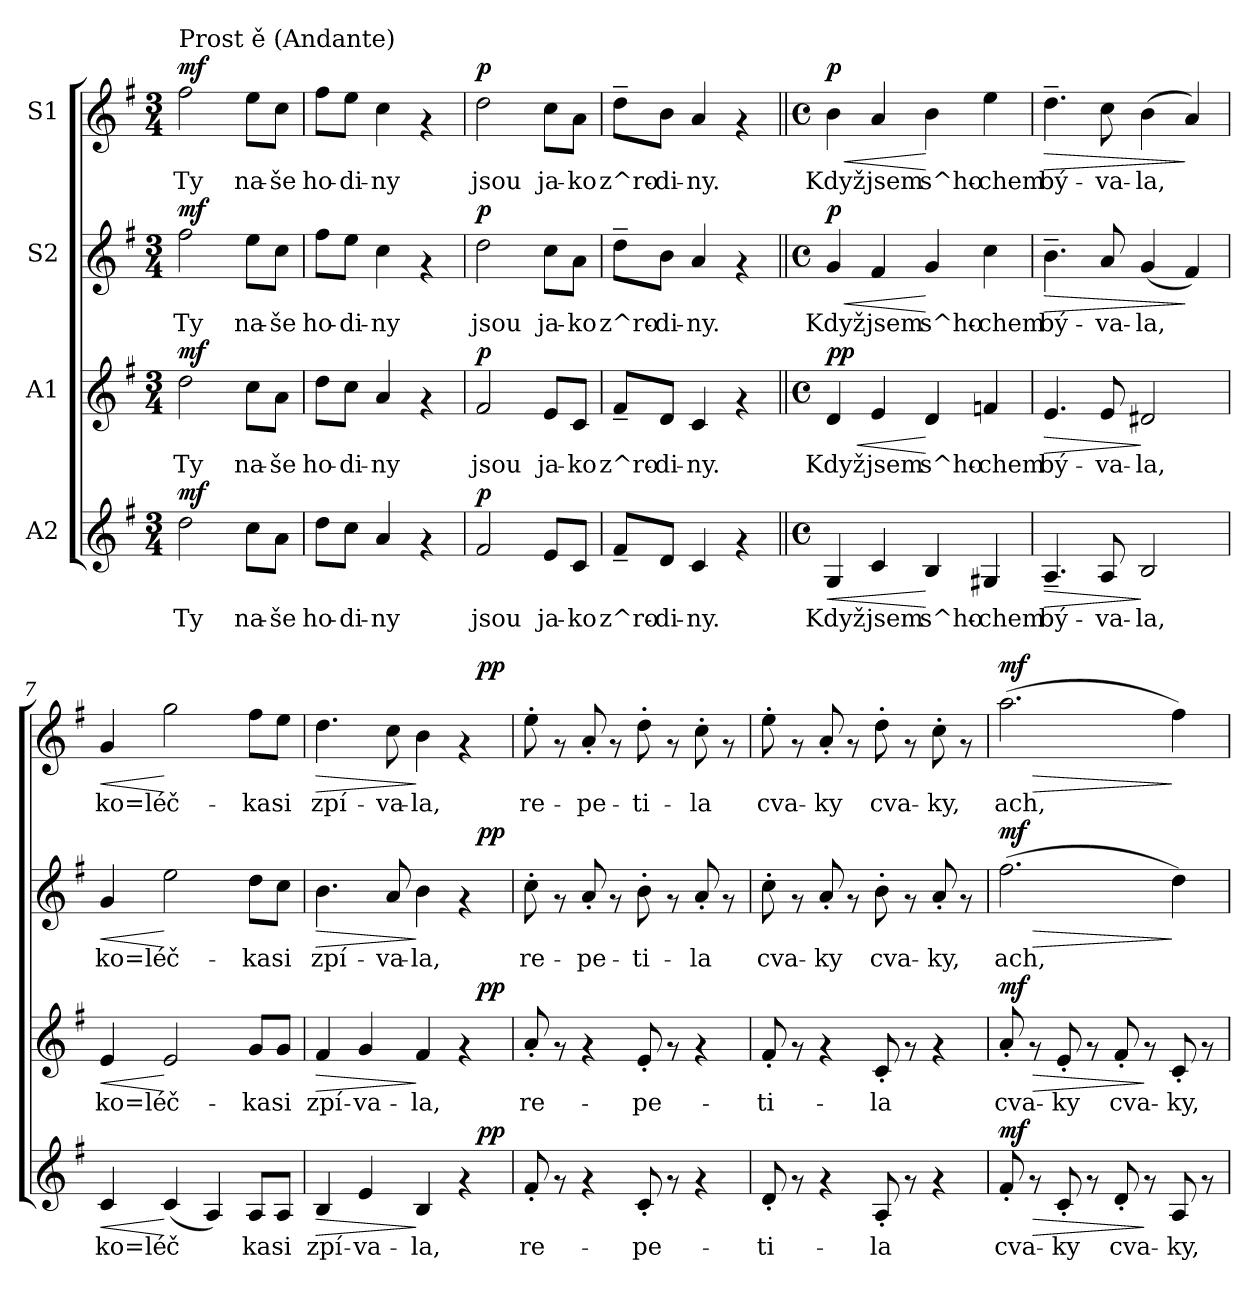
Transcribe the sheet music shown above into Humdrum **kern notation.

**kern	**text	**dynam	**kern	**text	**dynam	**kern	**text	**dynam	**kern	**text	**dynam
*part4	*part4	*part4	*part3	*part3	*part3	*part2	*part2	*part2	*part1	*part1	*part1
*staff4	*staff4	*staff4	*staff3	*staff3	*staff3	*staff2	*staff2	*staff2	*staff1	*staff1	*staff1
*I"A2	*	*	*I"A1	*	*	*I"S2	*	*	*I"S1	*	*
!!LO:PB:g=z
*stria5	*	*	*stria5	*	*	*stria5	*	*	*stria5	*	*
*clefG2	*	*	*clefG2	*	*	*clefG2	*	*	*clefG2	*	*
*k[f#]	*	*	*k[f#]	*	*	*k[f#]	*	*	*k[f#]	*	*
*G:	*	*	*G:	*	*	*G:	*	*	*G:	*	*
*M3/4	*	*	*M3/4	*	*	*M3/4	*	*	*M3/4	*	*
=1	=1	=1	=1	=1	=1	=1	=1	=1	=1	=1	=1
!	!	!	!	!	!	!	!	!	!LO:TX:a:t=Prost ě (Andante)	!	!
!	!LO:LY:b:cj	!LO:DY:a	!	!LO:LY:b:cj	!LO:DY:a	!	!LO:LY:b:cj	!LO:DY:a	!	!LO:LY:b:cj	!LO:DY:a
2dd\	Ty	mf	2dd\	Ty	mf	2ff#\	Ty	mf	2ff#\	Ty	mf
!	!LO:LY:b:cj	!	!	!LO:LY:b:cj	!	!	!LO:LY:b:cj	!	!	!LO:LY:b:cj	!
8cc\L	na-	.	8cc\L	na-	.	8ee\L	na-	.	8ee\L	na-	.
!	!LO:LY:b:cj	!	!	!LO:LY:b:cj	!	!	!LO:LY:b:cj	!	!	!LO:LY:b:cj	!
8a\J	-še	.	8a\J	-še	.	8cc\J	-še	.	8cc\J	-še	.
=2	=2	=2	=2	=2	=2	=2	=2	=2	=2	=2	=2
!	!LO:LY:b:cj	!	!	!LO:LY:b:cj	!	!	!LO:LY:b:cj	!	!	!LO:LY:b:cj	!
8dd\L	ho-	.	8dd\L	ho-	.	8ff#\L	ho-	.	8ff#\L	ho-	.
!	!LO:LY:b:cj	!	!	!LO:LY:b:cj	!	!	!LO:LY:b:cj	!	!	!LO:LY:b:cj	!
8cc\J	-di-	.	8cc\J	-di-	.	8ee\J	-di-	.	8ee\J	-di-	.
!	!LO:LY:b:cj	!	!	!LO:LY:b:cj	!	!	!LO:LY:b:cj	!	!	!LO:LY:b:cj	!
4a/	-ny	.	4a/	-ny	.	4cc\	-ny	.	4cc\	-ny	.
4rf	.	.	4rf	.	.	4rf	.	.	4rf	.	.
=3	=3	=3	=3	=3	=3	=3	=3	=3	=3	=3	=3
!	!LO:LY:b:cj	!LO:DY:a	!	!LO:LY:b:cj	!LO:DY:a	!	!LO:LY:b:cj	!LO:DY:a	!	!LO:LY:b:cj	!LO:DY:a
2f#/	jsou	p	2f#/	jsou	p	2dd\	jsou	p	2dd\	jsou	p
!	!LO:LY:b:cj	!	!	!LO:LY:b:cj	!	!	!LO:LY:b:cj	!	!	!LO:LY:b:cj	!
8e/L	ja-	.	8e/L	ja-	.	8cc\L	ja-	.	8cc\L	ja-	.
!	!LO:LY:b:cj	!	!	!LO:LY:b:cj	!	!	!LO:LY:b:cj	!	!	!LO:LY:b:cj	!
8c/J	-ko	.	8c/J	-ko	.	8a\J	-ko	.	8a\J	-ko	.
=4	=4	=4	=4	=4	=4	=4	=4	=4	=4	=4	=4
!	!LO:LY:b:cj	!	!	!LO:LY:b:cj	!	!	!LO:LY:b:cj	!	!	!LO:LY:b:cj	!
8f#~</L	z^ro-	.	8f#~</L	z^ro-	.	8dd~>\L	z^ro-	.	8dd~>\L	z^ro-	.
!	!LO:LY:b:cj	!	!	!LO:LY:b:cj	!	!	!LO:LY:b:cj	!	!	!LO:LY:b:cj	!
8d/J	-di-	.	8d/J	-di-	.	8b\J	-di-	.	8b\J	-di-	.
!	!LO:LY:b:cj	!	!	!LO:LY:b:cj	!	!	!LO:LY:b:cj	!	!	!LO:LY:b:cj	!
4c/	-ny.	.	4c/	-ny.	.	4a/	-ny.	.	4a/	-ny.	.
4rf	.	.	4rf	.	.	4rf	.	.	4rf	.	.
=5||	=5||	=5||	=5||	=5||	=5||	=5||	=5||	=5||	=5||	=5||	=5||
*M4/4	*	*	*M4/4	*	*	*M4/4	*	*	*M4/4	*	*
*met(c)	*	*	*met(c)	*	*	*met(c)	*	*	*met(c)	*	*
!	!LO:LY:b:cj	!LO:HP:b	!	!LO:LY:b:cj	!LO:HP:b	!	!LO:LY:b:cj	!LO:HP:b	!	!LO:LY:b:cj	!LO:HP:b
!	!	!	!	!	!LO:DY:n=1:a	!	!	!	!	!	!
!	!	!	!	!	!LO:DY:n=2:b	!	!	!LO:DY:n=1:a	!	!	!LO:DY:n=1:a
4G/	Když	<	4d/	Když	< p p	4g/	Když	< p	4b\	Když	< p
!	!LO:LY:b:cj	!	!	!LO:LY:b:cj	!	!	!LO:LY:b:cj	!	!	!LO:LY:b:cj	!
4c/	jsem	.	4e/	jsem	.	4f#/	jsem	.	4a/	jsem	.
!	!LO:LY:b:cj	!	!	!LO:LY:b:cj	!	!	!LO:LY:b:cj	!	!	!LO:LY:b:cj	!
4B/	s^ho-	[	4d/	s^ho-	[	4g/	s^ho-	[	4b\	s^ho-	[
!	!LO:LY:b:cj	!	!	!LO:LY:b:cj	!	!	!LO:LY:b:cj	!	!	!LO:LY:b:cj	!
4G#X/	-chem	.	4fn/	-chem	.	4cc\	-chem	.	4ee\	-chem	.
=6	=6	=6	=6	=6	=6	=6	=6	=6	=6	=6	=6
!	!LO:LY:b:cj	!LO:HP:b	!	!LO:LY:b:cj	!LO:HP:b	!	!LO:LY:b:cj	!LO:HP:b	!	!LO:LY:b:cj	!LO:HP:b
4.A~</	bý-	>	4.e/	bý-	>	4.b~>\	bý-	>	4.dd~>\	bý-	>
!	!LO:LY:b:cj	!	!	!LO:LY:b:cj	!	!	!LO:LY:b:cj	!	!	!LO:LY:b:cj	!
8A/	-va-	.	8e/	-va-	.	8a/	-va-	.	8cc\	-va-	.
!	!LO:LY:b:cj	!	!	!LO:LY:b:cj	!	!	!LO:LY:b:cj	!	!	!LO:LY:b:cj	!
2B/	-la,	]	2d#X/	-la,	]	(<4g/	-la,	.	(>4b\	-la,	.
!	!	!	!	!	!	!	!LO:LY:b:cj	!	!	!LO:LY:b:cj	!
.	.	.	.	.	.	4f#/)	.	]	4a/)	.	]
!!LO:LB:g=z
=7	=7	=7	=7	=7	=7	=7	=7	=7	=7	=7	=7
!	!LO:LY:b:cj	!LO:HP:b	!	!LO:LY:b:cj	!LO:HP:b	!	!LO:LY:b:cj	!LO:HP:b	!	!LO:LY:b:cj	!LO:HP:b
4c/	ko=lé	<	4e/	ko=lé	<	4g/	ko=lé	<	4g/	ko=lé	<
!	!LO:LY:b:cj	!	!	!LO:LY:b:cj	!	!	!LO:LY:b:cj	!	!	!LO:LY:b:cj	!
(<4c/	č-	[	2e/	č-	[	2ee\	č-	[	2gg\	č-	[
!	!LO:LY:b:cj	!	!	!	!	!	!	!	!	!	!
4A/)	--	.	.	.	.	.	.	.	.	.	.
!	!LO:LY:b:cj	!	!	!LO:LY:b:cj	!	!	!LO:LY:b:cj	!	!	!LO:LY:b:cj	!
8A/L	-ka	.	8g/L	-ka	.	8dd\L	-ka	.	8ff#\L	-ka	.
!	!LO:LY:b:cj	!	!	!LO:LY:b:cj	!	!	!LO:LY:b:cj	!	!	!LO:LY:b:cj	!
8A/J	si	.	8g/J	si	.	8cc\J	si	.	8ee\J	si	.
=8	=8	=8	=8	=8	=8	=8	=8	=8	=8	=8	=8
!	!LO:LY:b:cj	!LO:HP:b	!	!LO:LY:b:cj	!LO:HP:b	!	!LO:LY:b:cj	!LO:HP:b	!	!LO:LY:b:cj	!LO:HP:b
*^	*	*	*^	*	*	*^	*	*	*^	*	*
4B/	2ryy	zpí-	>	4f#/	2ryy	zpí-	>	4.b\	2ryy	zpí-	>	4.dd\	2ryy	zpí-	>
!	!	!LO:LY:b:cj	!	!	!	!LO:LY:b:cj	!	!	!	!	!	!	!	!	!
4e/	.	-va-	.	4g/	.	-va-	.	.	.	.	.	.	.	.	.
!	!	!	!	!	!	!	!	!	!	!LO:LY:b:cj	!	!	!	!LO:LY:b:cj	!
.	.	.	.	.	.	.	.	8a/	.	-va-	.	8cc\	.	-va-	.
!	!	!LO:LY:b:cj	!	!	!	!LO:LY:b:cj	!	!	!	!LO:LY:b:cj	!	!	!	!LO:LY:b:cj	!
4B/	4ryy	-la,	]	4f#/	4ryy	-la,	]	4b\	4ryy	-la,	]	4b\	4ryy	-la,	]
4rf	16ryy	.	.	4rf	16ryy	.	.	4rf	16ryy	.	.	4rf	16ryy	.	.
!	!	!	!LO:DY:a	!	!	!	!LO:DY:a	!	!	!	!LO:DY:a	!	!	!	!LO:DY:a
.	8.ryy	.	pp	.	8.ryy	.	pp	.	8.ryy	.	pp	.	8.ryy	.	pp
=9	=9	=9	=9	=9	=9	=9	=9	=9	=9	=9	=9	=9	=9	=9	=9
!	!	!LO:LY:b:cj	!	!	!	!LO:LY:b:cj	!	!	!	!LO:LY:b:cj	!	!	!	!LO:LY:b:cj	!
*v	*v	*	*	*	*	*	*	*v	*v	*	*	*v	*v	*	*
*	*	*	*v	*v	*	*	*	*	*	*	*	*
8f#'>/	re-	.	8a'>/	re-	.	8cc'>\	re-	.	8ee'>\	re-	.
8rf	.	.	8rf	.	.	8rf	.	.	8rf	.	.
!	!	!	!	!	!	!	!LO:LY:b:cj	!	!	!LO:LY:b:cj	!
4rf	.	.	4rf	.	.	8a'>/	-pe-	.	8a'>/	-pe-	.
.	.	.	.	.	.	8rf	.	.	8rf	.	.
!	!LO:LY:b:cj	!	!	!LO:LY:b:cj	!	!	!LO:LY:b:cj	!	!	!LO:LY:b:cj	!
8c'>/	-pe-	.	8e'>/	-pe-	.	8b'>\	-ti-	.	8dd'>\	-ti-	.
8rf	.	.	8rf	.	.	8rf	.	.	8rf	.	.
!	!	!	!	!	!	!	!LO:LY:b:cj	!	!	!LO:LY:b:cj	!
4rf	.	.	4rf	.	.	8a'>/	-la	.	8cc'>\	-la	.
.	.	.	.	.	.	8rf	.	.	8rf	.	.
=10	=10	=10	=10	=10	=10	=10	=10	=10	=10	=10	=10
!	!LO:LY:b:cj	!	!	!LO:LY:b:cj	!	!	!LO:LY:b:cj	!	!	!LO:LY:b:cj	!
8d'>/	-ti-	.	8f#'>/	-ti-	.	8cc'>\	cva-	.	8ee'>\	cva-	.
8rf	.	.	8rf	.	.	8rf	.	.	8rf	.	.
!	!	!	!	!	!	!	!LO:LY:b:cj	!	!	!LO:LY:b:cj	!
4rf	.	.	4rf	.	.	8a'>/	-ky	.	8a'>/	-ky	.
.	.	.	.	.	.	8rf	.	.	8rf	.	.
!	!LO:LY:b:cj	!	!	!LO:LY:b:cj	!	!	!LO:LY:b:cj	!	!	!LO:LY:b:cj	!
8A'>/	-la	.	8c'>/	-la	.	8b'>\	cva-	.	8dd'>\	cva-	.
8rf	.	.	8rf	.	.	8rf	.	.	8rf	.	.
!	!	!	!	!	!	!	!LO:LY:b:cj	!	!	!LO:LY:b:cj	!
4rf	.	.	4rf	.	.	8a'>/	-ky,	.	8cc'>\	-ky,	.
.	.	.	.	.	.	8rf	.	.	8rf	.	.
=11	=11	=11	=11	=11	=11	=11	=11	=11	=11	=11	=11
!	!LO:LY:b:cj	!LO:HP:b	!	!LO:LY:b:cj	!LO:HP:b	!	!LO:LY:b:cj	!LO:HP:b	!	!LO:LY:b:cj	!LO:HP:b
!	!	!LO:DY:n=1:a	!	!	!LO:DY:n=1:a	!	!	!LO:DY:n=1:a	!	!	!LO:DY:n=1:a
8f#'>/	cva-	> mf	8a'>/	cva-	> mf	(>2.ff#\	ach,	> mf	(>2.aa\	ach,	> mf
8rf	.	.	8rf	.	.	.	.	.	.	.	.
!	!LO:LY:b:cj	!	!	!LO:LY:b:cj	!	!	!	!	!	!	!
8c'>/	-ky	.	8e'>/	-ky	.	.	.	.	.	.	.
8rf	.	.	8rf	.	.	.	.	.	.	.	.
!	!LO:LY:b:cj	!	!	!LO:LY:b:cj	!	!	!	!	!	!	!
8d'>/	cva-	.	8f#'>/	cva-	.	.	.	.	.	.	.
8rf	.	]	8rf	.	]	.	.	.	.	.	.
!	!LO:LY:b:cj	!	!	!LO:LY:b:cj	!	!	!LO:LY:b:cj	!	!	!LO:LY:b:cj	!
8A/	-ky,	.	8c'>/	-ky,	.	4dd\)	.	]	4ff#\)	.	]
8rf	.	.	8rf	.	.	.	.	.	.	.	.
=	=	=	=	=	=	=	=	=	=	=	=
*-	*-	*-	*-	*-	*-	*-	*-	*-	*-	*-	*-
